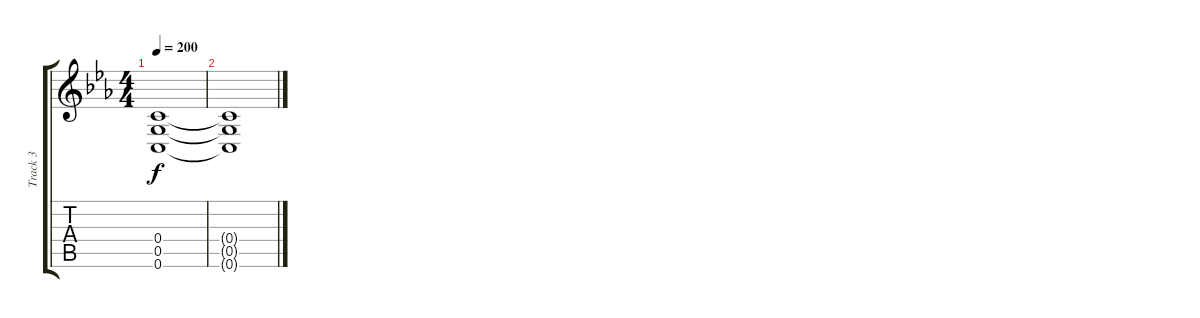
\track ("Track 3" "Track 3") {instrument distortionguitar}
\staff {score tabs}
\tuning (D4 A3 F3 C3 G2 C2) {hide}
\ts (4 4)
\tempo 200
\clef g2
\ks eb
(0.4{t} 0.5{t} 0.6{t}).1{dy f} |
(0.4{t} 0.5{t} 0.6{t}).1
